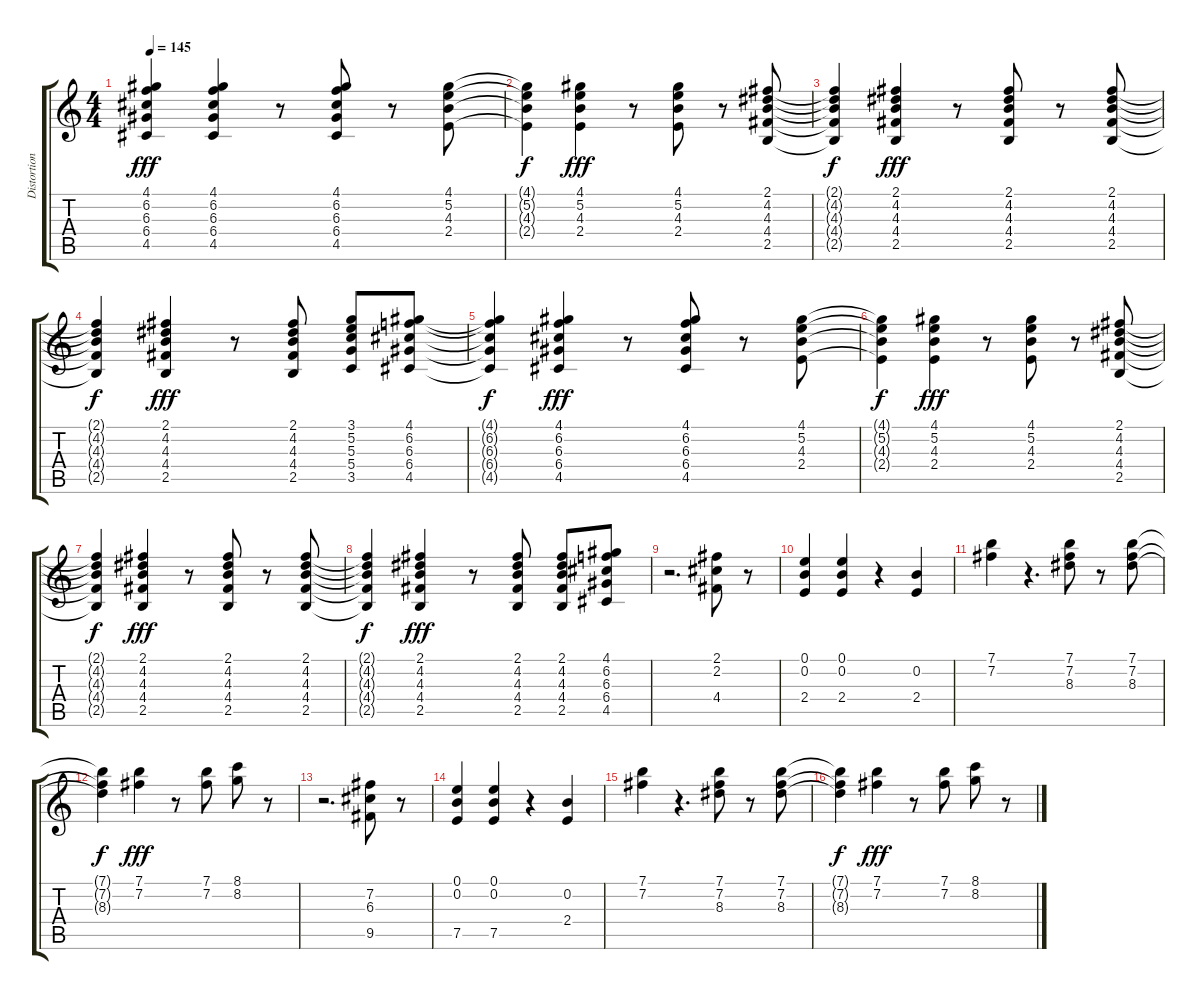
\track ("Distortion Guitar" "Distortion") {instrument distortionguitar}
\staff {score tabs}
\tuning (E4 B3 G3 D3 A2 E2) {hide}
\ts (4 4)
\tempo 145
\clef g2
\ks c
(4.1 6.2 6.3 6.4 4.5).4{dy fff instrument distortionguitar} (4.1 6.2 6.3 6.4 4.5).4 r.8 (4.1 6.2 6.3 6.4 4.5).8 r.8 (4.1 5.2 4.3 2.4).8 |
(4.1{t} 5.2{t} 4.3{t} 2.4{t}).4{dy f} (4.1 5.2 4.3 2.4).4{dy fff} r.8 (4.1 5.2 4.3 2.4).8 r.8 (2.1 4.2 4.3 4.4 2.5).8 |
(2.1{t} 4.2{t} 4.3{t} 4.4{t} 2.5{t}).4{dy f} (2.1 4.2 4.3 4.4 2.5).4{dy fff} r.8 (2.1 4.2 4.3 4.4 2.5).8 r.8 (2.1 4.2 4.3 4.4 2.5).8 |
(2.1{t} 4.2{t} 4.3{t} 4.4{t} 2.5{t}).4{dy f} (2.1 4.2 4.3 4.4 2.5).4{dy fff} r.8 (2.1 4.2 4.3 4.4 2.5).8 (3.1 5.2 5.3 5.4 3.5).8 (4.1 6.2 6.3 6.4 4.5).8 |
(4.1{t} 6.2{t} 6.3{t} 6.4{t} 4.5{t}).4{dy f} (4.1 6.2 6.3 6.4 4.5).4{dy fff} r.8 (4.1 6.2 6.3 6.4 4.5).8 r.8 (4.1 5.2 4.3 2.4).8 |
(4.1{t} 5.2{t} 4.3{t} 2.4{t}).4{dy f} (4.1 5.2 4.3 2.4).4{dy fff} r.8 (4.1 5.2 4.3 2.4).8 r.8 (2.1 4.2 4.3 4.4 2.5).8 |
(2.1{t} 4.2{t} 4.3{t} 4.4{t} 2.5{t}).4{dy f} (2.1 4.2 4.3 4.4 2.5).4{dy fff} r.8 (2.1 4.2 4.3 4.4 2.5).8 r.8 (2.1 4.2 4.3 4.4 2.5).8 |
(2.1{t} 4.2{t} 4.3{t} 4.4{t} 2.5{t}).4{dy f} (2.1 4.2 4.3 4.4 2.5).4{dy fff} r.8 (2.1 4.2 4.3 4.4 2.5).8 (2.1 4.2 4.3 4.4 2.5).8 (4.1 6.2 6.3 6.4 4.5).8 |
r.2{d} (2.1 2.2 4.4).8 r.8 |
(0.1 0.2 2.4).4 (0.1 0.2 2.4).4 r.4 (0.2 2.4).4 |
(7.1 7.2).4 r.4{d} (7.1 7.2 8.3).8 r.8 (7.1 7.2 8.3).8 |
(7.1{t} 7.2{t} 8.3{t}).4{dy f} (7.1 7.2).4{dy fff} r.8 (7.1 7.2).8 (8.1 8.2).8 r.8 |
r.2{d} (7.2 6.3 9.5).8 r.8 |
(0.1 0.2 7.5).4 (0.1 0.2 7.5).4 r.4 (0.2 2.4).4 |
(7.1 7.2).4 r.4{d} (7.1 7.2 8.3).8 r.8 (7.1 7.2 8.3).8 |
(7.1{t} 7.2{t} 8.3{t}).4{dy f} (7.1 7.2).4{dy fff} r.8 (7.1 7.2).8 (8.1 8.2).8 r.8
